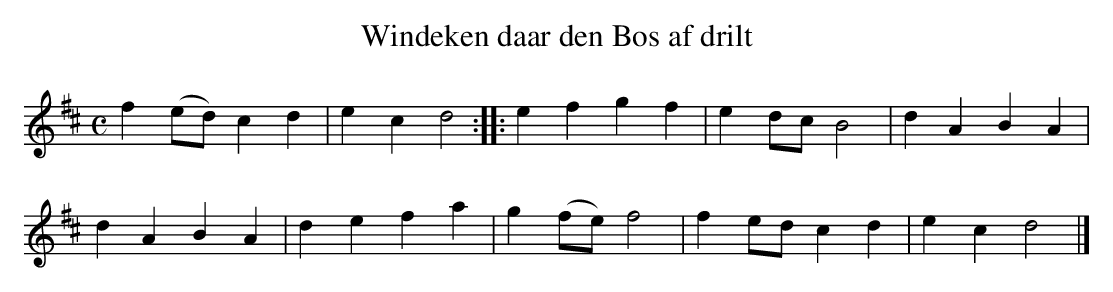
X:1
T:Windeken daar den Bos af drilt
M:C
K:Dmaj
f2(ed)c2d2|e2c2d4:||:e2f2g2f2|e2dcB4|d2A2B2A2|
d2A2B2A2|d2e2f2a2|g2(fe)f4|f2edc2d2|e2c2d4|]
